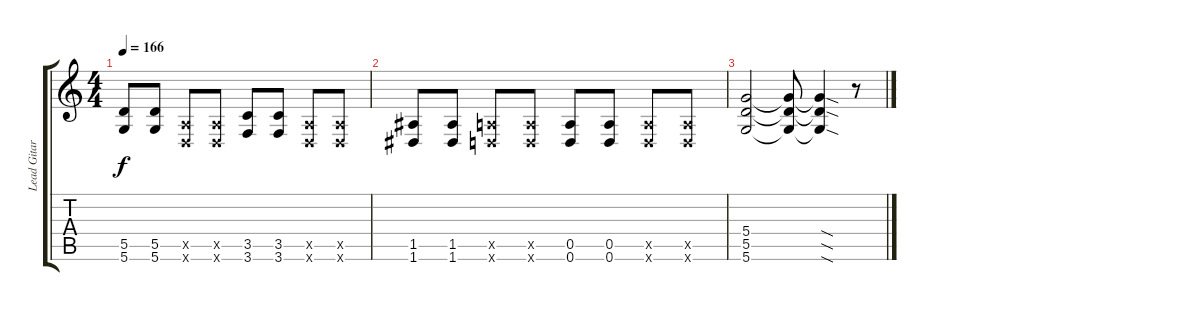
\track ("Lead Gitarre" "Lead Gitar") {instrument overdrivenguitar}
\staff {score tabs}
\tuning (E4 B3 G3 D3 A2 D2) {hide}
\ts (4 4)
\tempo 166
\clef g2
\ks c
(5.5 5.6).8{dy f} (5.5 5.6).8 (0.5{x} 0.6{x}).8 (0.5{x} 0.6{x}).8 (3.5 3.6).8 (3.5 3.6).8 (0.5{x} 0.6{x}).8 (0.5{x} 0.6{x}).8 |
(1.5 1.6).8 (1.5 1.6).8 (0.5{x} 0.6{x}).8 (0.5{x} 0.6{x}).8 (0.5 0.6).8 (0.5 0.6).8 (0.5{x} 0.6{x}).8 (0.5{x} 0.6{x}).8 |
(5.4 5.5 5.6).2{volume 12} (5.4{t} 5.5{t} 5.6{t}).8 (5.4{sod t} 5.5{sod t} 5.6{sod t}).4 r.8
